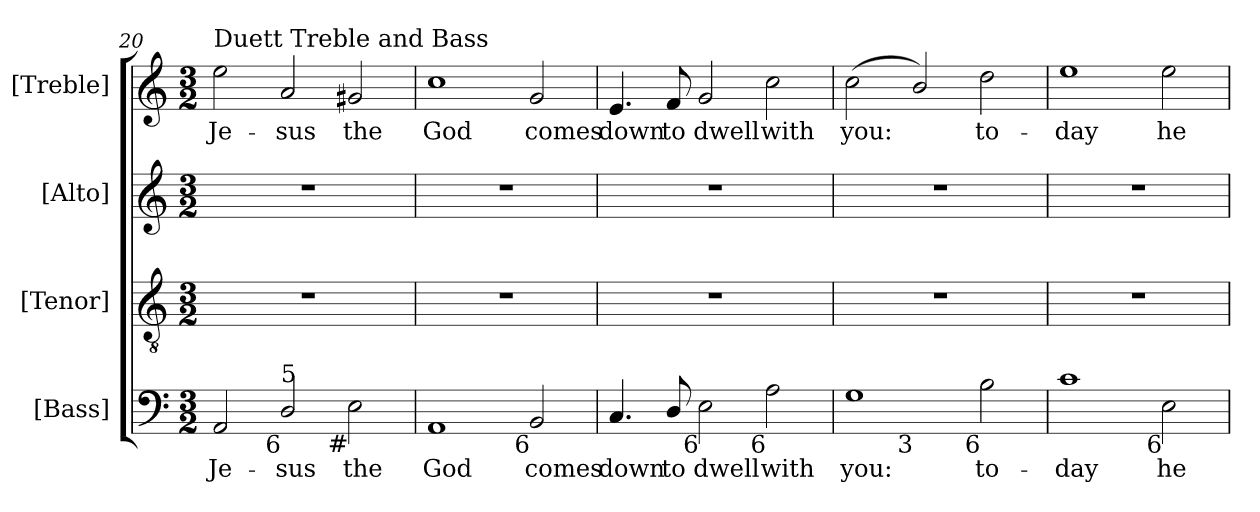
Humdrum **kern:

**kern	**text	**kern	**kern	**kern	**text
*part4	*part4	*part3	*part2	*part1	*part1
*staff4	*staff4	*staff3	*staff2	*staff1	*staff1
*I"[Bass]	*	*I"[Tenor]	*I"[Alto]	*I"[Treble]	*
*I'B.	*	*I'T.	*I'A.	*	*
!!LO:PB:g=z
*clefF4	*	*clefGv2	*clefG2	*clefG2	*
*	*	*ITrd7c12	*	*	*
*k[]	*	*k[]	*k[]	*k[]	*
*C:	*	*C:	*C:	*C:	*
*M3/2	*	*M3/2	*M3/2	*M3/2	*
=20	=20	=20	=20	=20	=20
!	!LO:LY:b:color=#000000	!LO:N:vis=1	!LO:N:vis=1	!	!
!	!	!	!	!LO:TX:a:t=Duett Treble and Bass	!
!	!	!	!	!	!LO:LY:b:color=#000000
2AAi/	Je-	1.r	1.r	2eei\	Je-
!	!LO:LY:b:color=#000000	!	!	!	!
!LO:TX:b:rj:t=6	!	!	!	!	!
!LO:TX:t=5	!	!	!	!	!
!	!	!	!	!	!LO:LY:b:color=#000000
2Di/	-sus	.	.	2ai/	-sus
!	!LO:LY:b:color=#000000	!	!	!	!
!LO:TX:b:rj:t=#	!	!	!	!	!
!	!	!	!	!	!LO:LY:b:color=#000000
2Ei\	the	.	.	2g#Xi/	the
=21	=21	=21	=21	=21	=21
!	!LO:LY:b:color=#000000	!LO:N:vis=1	!LO:N:vis=1	!	!
!	!	!	!	!	!LO:LY:b:color=#000000
1AAi	God	1.r	1.r	1cci	God
!	!LO:LY:b:color=#000000	!	!	!	!
!LO:TX:b:rj:t=6	!	!	!	!	!
!	!	!	!	!	!LO:LY:b:color=#000000
2BBi/	comes	.	.	2gi/	comes
=22	=22	=22	=22	=22	=22
!	!LO:LY:b:color=#000000	!LO:N:vis=1	!LO:N:vis=1	!	!
!	!	!	!	!	!LO:LY:b:color=#000000
4.Ci/	down	1.r	1.r	4.ei/	down
!	!LO:LY:b:color=#000000	!	!	!	!
!	!	!	!	!	!LO:LY:b:color=#000000
8Di/	to	.	.	8fi/	to
!	!LO:LY:b:color=#000000	!	!	!	!
!LO:TX:b:rj:t=6	!	!	!	!	!
!	!	!	!	!	!LO:LY:b:color=#000000
2Ei\	dwell	.	.	2gi/	dwell
!	!LO:LY:b:color=#000000	!	!	!	!
!LO:TX:b:rj:t=6	!	!	!	!	!
!	!	!	!	!	!LO:LY:b:color=#000000
2Ai\	with	.	.	2cci\	with
=23	=23	=23	=23	=23	=23
!	!LO:LY:b:color=#000000	!LO:N:vis=1	!LO:N:vis=1	!	!
!LO:TX:b:rj:t=6	!	!	!	!	!
!LO:TX:t=4	!	!	!	!	!
!	!	!	!	!	!LO:LY:b:color=#000000
*^	*	*	*	*	*
1Gi	2ryy	you:	1.r	1.r	(2cci\	you:
!	!LO:TX:b:rj:t=3	!	!	!	!	!
.	1ryy	.	.	.	2bi/)	.
!	!	!LO:LY:b:color=#000000	!	!	!	!
!LO:TX:b:rj:t=6	!	!	!	!	!	!
!	!	!	!	!	!	!LO:LY:b:color=#000000
2Bi\	.	to-	.	.	2ddi\	to-
*v	*v	*	*	*	*	*
=24	=24	=24	=24	=24	=24
*^	*	*	*	*	*
!	!	!LO:LY:b:color=#000000	!LO:N:vis=1	!LO:N:vis=1	!	!
*v	*v	*	*	*	*	*
*^	*	*	*	*	*
!	!	!	!	!	!	!LO:LY:b:color=#000000
*v	*v	*	*	*	*	*
1ci	-day	1.r	1.r	1eei	-day
!	!LO:LY:b:color=#000000	!	!	!	!
!LO:TX:b:rj:t=6	!	!	!	!	!
!	!	!	!	!	!LO:LY:b:color=#000000
2Ei\	he	.	.	2eei\	he
=	=	=	=	=	=
*-	*-	*-	*-	*-	*-
